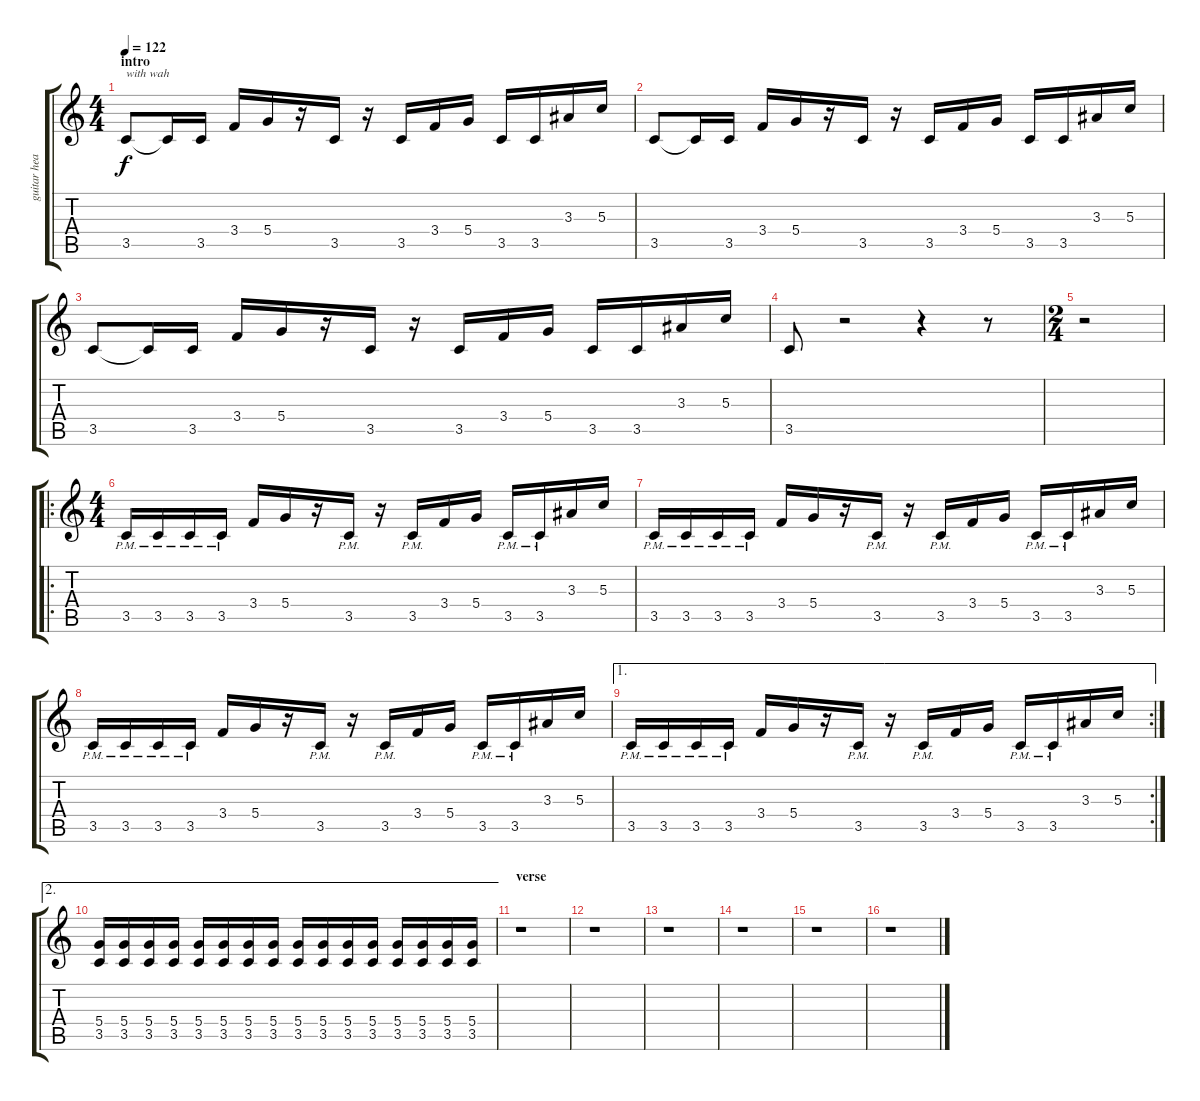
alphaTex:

\track ("guitar heavy dist" "guitar hea") {instrument distortionguitar}
\staff {score tabs}
\tuning (E4 B3 G3 D3 A2 E2) {hide}
\ts (4 4)
\section ("" "intro")
\tempo 122
\clef g2
\ks c
3.5.8{txt "with wah" dy f instrument distortionguitar} 3.5{t}.16 3.5.16 3.4.16 5.4.16 r.16 3.5.16 r.16 3.5.16 3.4.16 5.4.16 3.5.16 3.5.16 3.3.16 5.3.16 |
3.5.8 3.5{t}.16 3.5.16 3.4.16 5.4.16 r.16 3.5.16 r.16 3.5.16 3.4.16 5.4.16 3.5.16 3.5.16 3.3.16 5.3.16 |
3.5.8 3.5{t}.16 3.5.16 3.4.16 5.4.16 r.16 3.5.16 r.16 3.5.16 3.4.16 5.4.16 3.5.16 3.5.16 3.3.16 5.3.16 |
3.5.8 r.2 r.4 r.8 |
\ts (2 4)
r.2 |
\ro
\ts (4 4)
3.5{pm}.16 3.5{pm}.16 3.5{pm}.16 3.5{pm}.16 3.4.16 5.4.16 r.16 3.5{pm}.16 r.16 3.5{pm}.16 3.4.16 5.4.16 3.5{pm}.16 3.5{pm}.16 3.3.16 5.3.16 |
3.5{pm}.16 3.5{pm}.16 3.5{pm}.16 3.5{pm}.16 3.4.16 5.4.16 r.16 3.5{pm}.16 r.16 3.5{pm}.16 3.4.16 5.4.16 3.5{pm}.16 3.5{pm}.16 3.3.16 5.3.16 |
3.5{pm}.16 3.5{pm}.16 3.5{pm}.16 3.5{pm}.16 3.4.16 5.4.16 r.16 3.5{pm}.16 r.16 3.5{pm}.16 3.4.16 5.4.16 3.5{pm}.16 3.5{pm}.16 3.3.16 5.3.16 |
\ae 1
\rc 2
3.5{pm}.16 3.5{pm}.16 3.5{pm}.16 3.5{pm}.16 3.4.16 5.4.16 r.16 3.5{pm}.16 r.16 3.5{pm}.16 3.4.16 5.4.16 3.5{pm}.16 3.5{pm}.16 3.3.16 5.3.16 |
\ae 2
(5.4 3.5).16 (5.4 3.5).16 (5.4 3.5).16 (5.4 3.5).16 (5.4 3.5).16 (5.4 3.5).16 (5.4 3.5).16 (5.4 3.5).16 (5.4 3.5).16 (5.4 3.5).16 (5.4 3.5).16 (5.4 3.5).16 (5.4 3.5).16 (5.4 3.5).16 (5.4 3.5).16 (5.4 3.5).16 |
\section ("" "verse")
r.1 |
r.1 |
r.1 |
r.1 |
r.1 |
r.1
